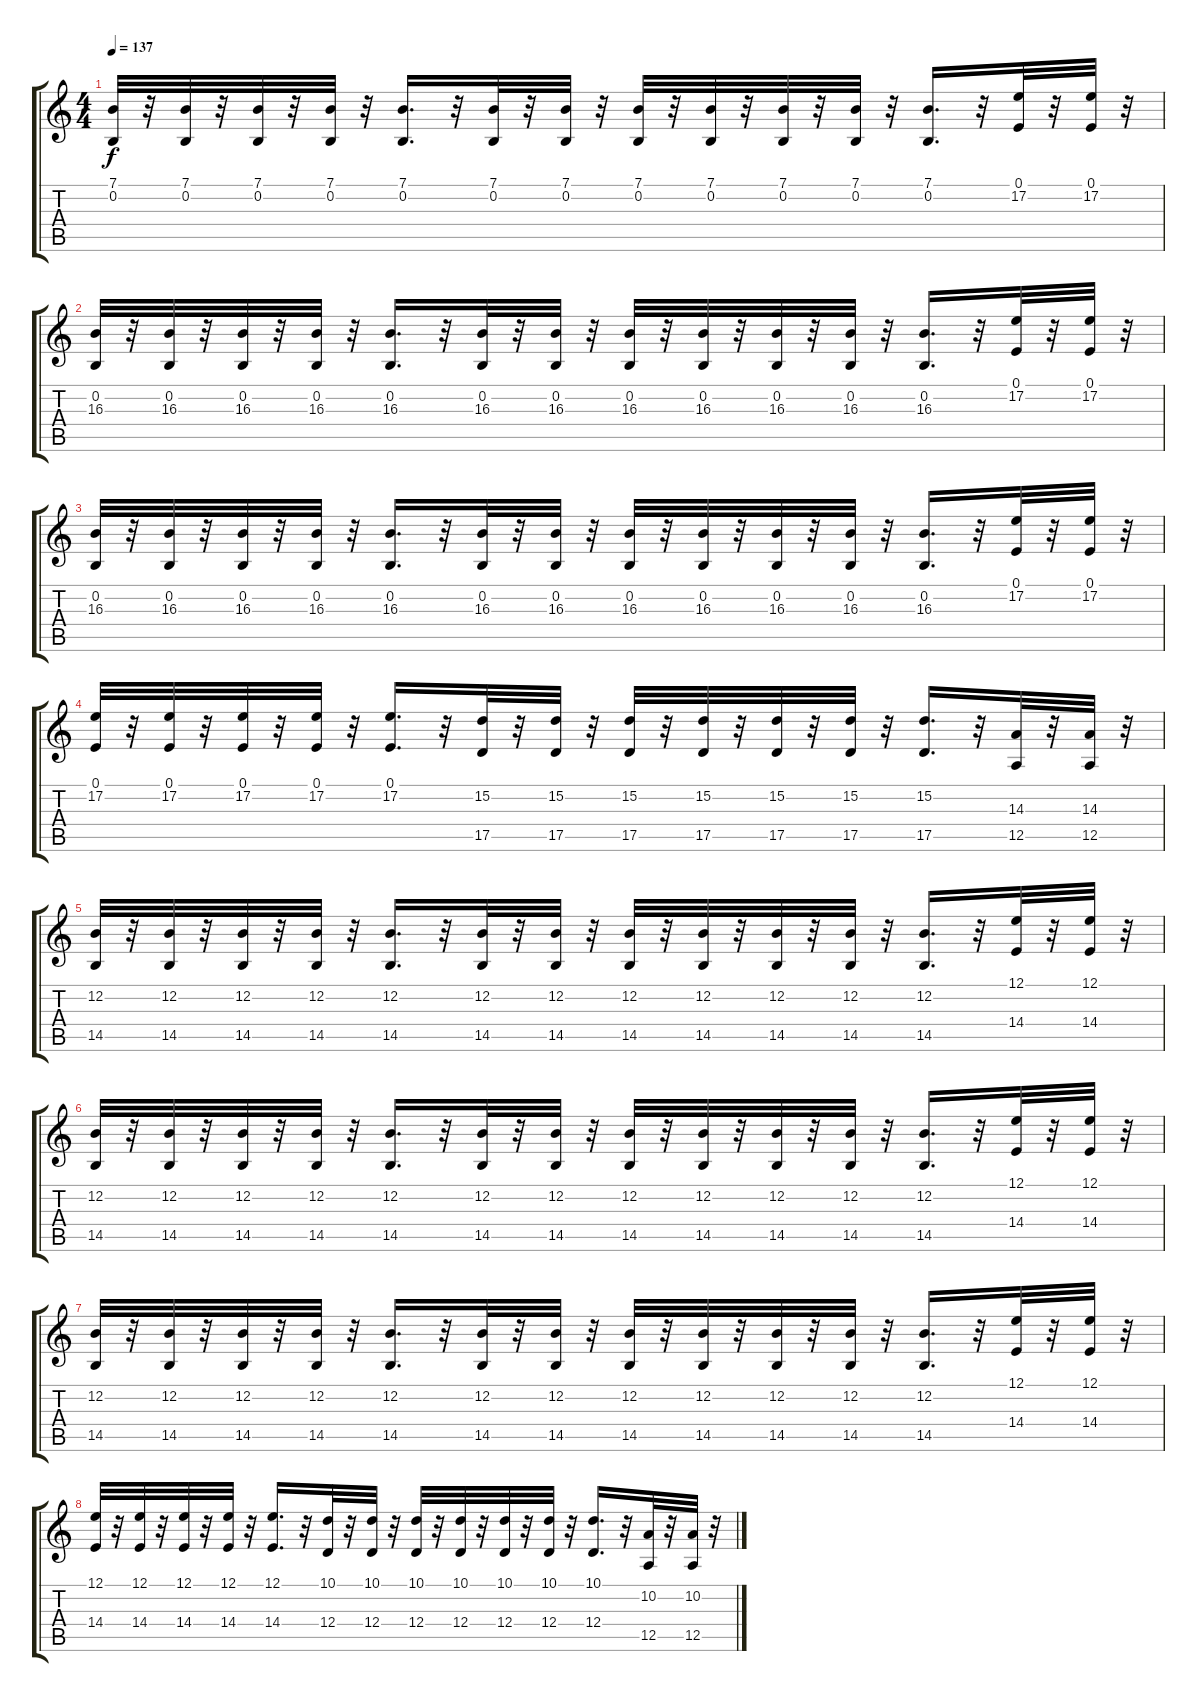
\track "" {instrument lead8bassandlead}
\staff {score tabs}
\tuning (E4 B3 G3 D3 A2 E2) {hide}
\ts (4 4)
\tempo 137
\clef g2
\ks c
(7.1 0.2).32{dy f} r.32 (7.1 0.2).32 r.32 (7.1 0.2).32 r.32 (7.1 0.2).32 r.32 (7.1 0.2).16{d} r.32 (7.1 0.2).32 r.32 (7.1 0.2).32 r.32 (7.1 0.2).32 r.32 (7.1 0.2).32 r.32 (7.1 0.2).32 r.32 (7.1 0.2).32 r.32 (7.1 0.2).16{d} r.32 (0.1 17.2).32 r.32 (0.1 17.2).32 r.32 |
(0.2 16.3).32 r.32 (0.2 16.3).32 r.32 (0.2 16.3).32 r.32 (0.2 16.3).32 r.32 (0.2 16.3).16{d} r.32 (0.2 16.3).32 r.32 (0.2 16.3).32 r.32 (0.2 16.3).32 r.32 (0.2 16.3).32 r.32 (0.2 16.3).32 r.32 (0.2 16.3).32 r.32 (0.2 16.3).16{d} r.32 (0.1 17.2).32 r.32 (0.1 17.2).32 r.32 |
(0.2 16.3).32 r.32 (0.2 16.3).32 r.32 (0.2 16.3).32 r.32 (0.2 16.3).32 r.32 (0.2 16.3).16{d} r.32 (0.2 16.3).32 r.32 (0.2 16.3).32 r.32 (0.2 16.3).32 r.32 (0.2 16.3).32 r.32 (0.2 16.3).32 r.32 (0.2 16.3).32 r.32 (0.2 16.3).16{d} r.32 (0.1 17.2).32 r.32 (0.1 17.2).32 r.32 |
(0.1 17.2).32 r.32 (0.1 17.2).32 r.32 (0.1 17.2).32 r.32 (0.1 17.2).32 r.32 (0.1 17.2).16{d} r.32 (15.2 17.5).32 r.32 (15.2 17.5).32 r.32 (15.2 17.5).32 r.32 (15.2 17.5).32 r.32 (15.2 17.5).32 r.32 (15.2 17.5).32 r.32 (15.2 17.5).16{d} r.32 (14.3 12.5).32 r.32 (14.3 12.5).32 r.32 |
(12.2 14.5).32 r.32 (12.2 14.5).32 r.32 (12.2 14.5).32 r.32 (12.2 14.5).32 r.32 (12.2 14.5).16{d} r.32 (12.2 14.5).32 r.32 (12.2 14.5).32 r.32 (12.2 14.5).32 r.32 (12.2 14.5).32 r.32 (12.2 14.5).32 r.32 (12.2 14.5).32 r.32 (12.2 14.5).16{d} r.32 (12.1 14.4).32 r.32 (12.1 14.4).32 r.32 |
(12.2 14.5).32 r.32 (12.2 14.5).32 r.32 (12.2 14.5).32 r.32 (12.2 14.5).32 r.32 (12.2 14.5).16{d} r.32 (12.2 14.5).32 r.32 (12.2 14.5).32 r.32 (12.2 14.5).32 r.32 (12.2 14.5).32 r.32 (12.2 14.5).32 r.32 (12.2 14.5).32 r.32 (12.2 14.5).16{d} r.32 (12.1 14.4).32 r.32 (12.1 14.4).32 r.32 |
(12.2 14.5).32 r.32 (12.2 14.5).32 r.32 (12.2 14.5).32 r.32 (12.2 14.5).32 r.32 (12.2 14.5).16{d} r.32 (12.2 14.5).32 r.32 (12.2 14.5).32 r.32 (12.2 14.5).32 r.32 (12.2 14.5).32 r.32 (12.2 14.5).32 r.32 (12.2 14.5).32 r.32 (12.2 14.5).16{d} r.32 (12.1 14.4).32 r.32 (12.1 14.4).32 r.32 |
(12.1 14.4).32 r.32 (12.1 14.4).32 r.32 (12.1 14.4).32 r.32 (12.1 14.4).32 r.32 (12.1 14.4).16{d} r.32 (10.1 12.4).32 r.32 (10.1 12.4).32 r.32 (10.1 12.4).32 r.32 (10.1 12.4).32 r.32 (10.1 12.4).32 r.32 (10.1 12.4).32 r.32 (10.1 12.4).16{d} r.32 (10.2 12.5).32 r.32 (10.2 12.5).32 r.32
